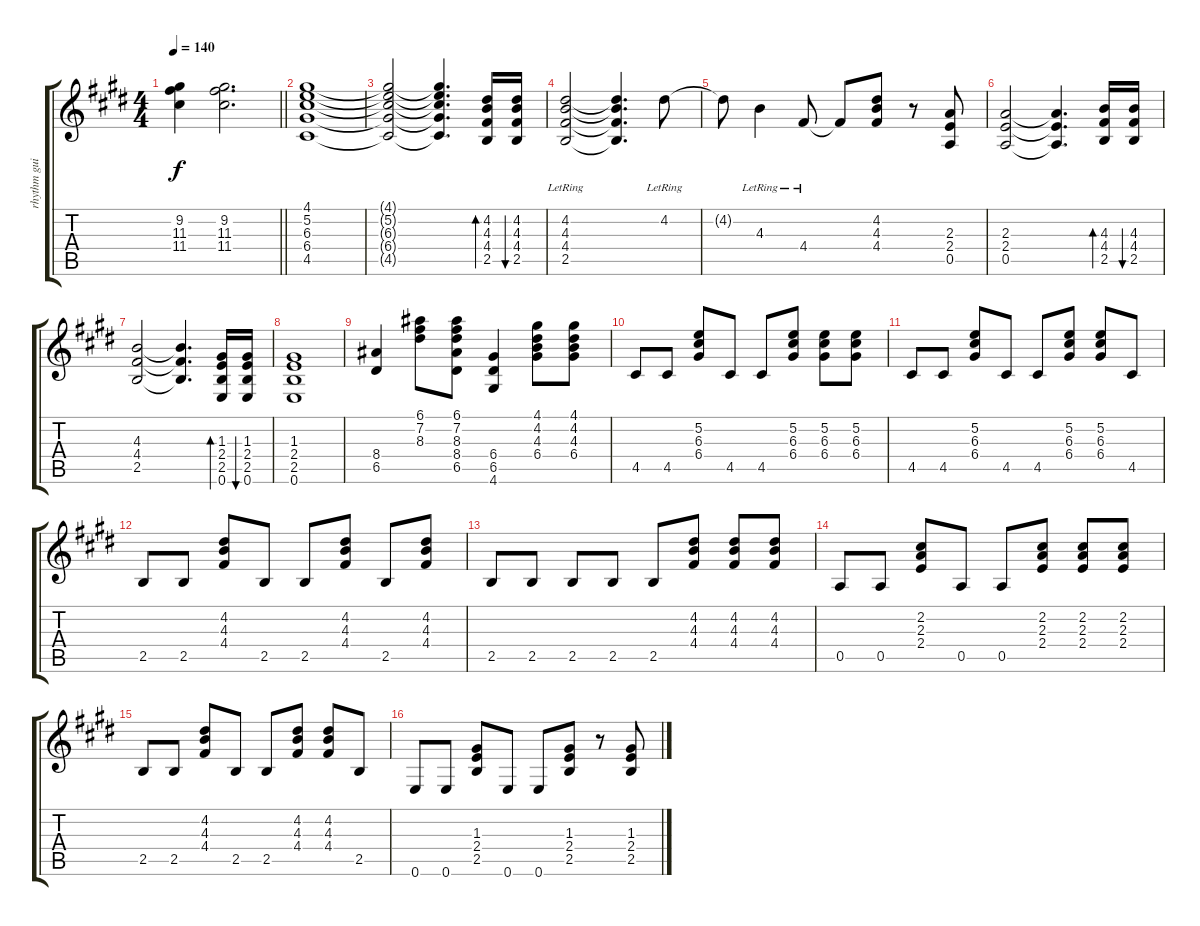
\track ("rhythm guitar" "rhythm gui") {instrument distortionguitar}
\staff {score tabs}
\tuning (E4 B3 G3 D3 A2 E2) {hide}
\ts (4 4)
\tempo 140
\clef g2
\barLineRight lightlight
\ks e
(9.2 11.3 11.4).4{dy f} (9.2 11.3 11.4).2{d} |
(4.1 5.2 6.3 6.4 4.5).1 |
(4.1{t} 5.2{t} 6.3{t} 6.4{t} 4.5{t}).2 (4.1{t} 5.2{t} 6.3{t} 6.4{t} 4.5{t}).4{d} (4.2 4.3 4.4 2.5).16{bd 120} (4.2 4.3 4.4 2.5).16{bu 240} |
(4.2 4.3{lr} 4.4 2.5).2 (4.2{t} 4.3{t} 4.4{t} 2.5{t}).4{d} 4.2{lr}.8 |
4.2{t}.8 4.3{lr}.4 4.4{lr}.8 4.4{t}.8 (4.2 4.3 4.4).8 r.8 (2.3 2.4 0.5).8 |
(2.3 2.4 0.5).2 (2.3{t} 2.4{t} 0.5{t}).4{d} (4.3 4.4 2.5).16{bd 240} (4.3 4.4 2.5).16{bu 480} |
(4.3 4.4 2.5).2 (4.3{t} 4.4{t} 2.5{t}).4{d} (1.3 2.4 2.5 0.6).16{bd 480} (1.3 2.4 2.5 0.6).16{bu 480} |
(1.3 2.4 2.5 0.6).1 |
(8.4 6.5).4 (6.1 7.2 8.3).8 (6.1 7.2 8.3 8.4 6.5).8 (6.4 6.5 4.6).4 (4.1 4.2 4.3 6.4).8 (4.1 4.2 4.3 6.4).8 |
4.5.8 4.5.8 (5.2 6.3 6.4).8 4.5.8 4.5.8 (5.2 6.3 6.4).8 (5.2 6.3 6.4).8 (5.2 6.3 6.4).8 |
4.5.8 4.5.8 (5.2 6.3 6.4).8 4.5.8 4.5.8 (5.2 6.3 6.4).8 (5.2 6.3 6.4).8 4.5.8 |
2.5.8 2.5.8 (4.2 4.3 4.4).8 2.5.8 2.5.8 (4.2 4.3 4.4).8 2.5.8 (4.2 4.3 4.4).8 |
2.5.8 2.5.8 2.5.8 2.5.8 2.5.8 (4.2 4.3 4.4).8 (4.2 4.3 4.4).8 (4.2 4.3 4.4).8 |
0.5.8 0.5.8 (2.2 2.3 2.4).8 0.5.8 0.5.8 (2.2 2.3 2.4).8 (2.2 2.3 2.4).8 (2.2 2.3 2.4).8 |
2.5.8 2.5.8 (4.2 4.3 4.4).8 2.5.8 2.5.8 (4.2 4.3 4.4).8 (4.2 4.3 4.4).8 2.5.8 |
0.6.8 0.6.8 (1.3 2.4 2.5).8 0.6.8 0.6.8 (1.3 2.4 2.5).8 r.8 (1.3 2.4 2.5).8
